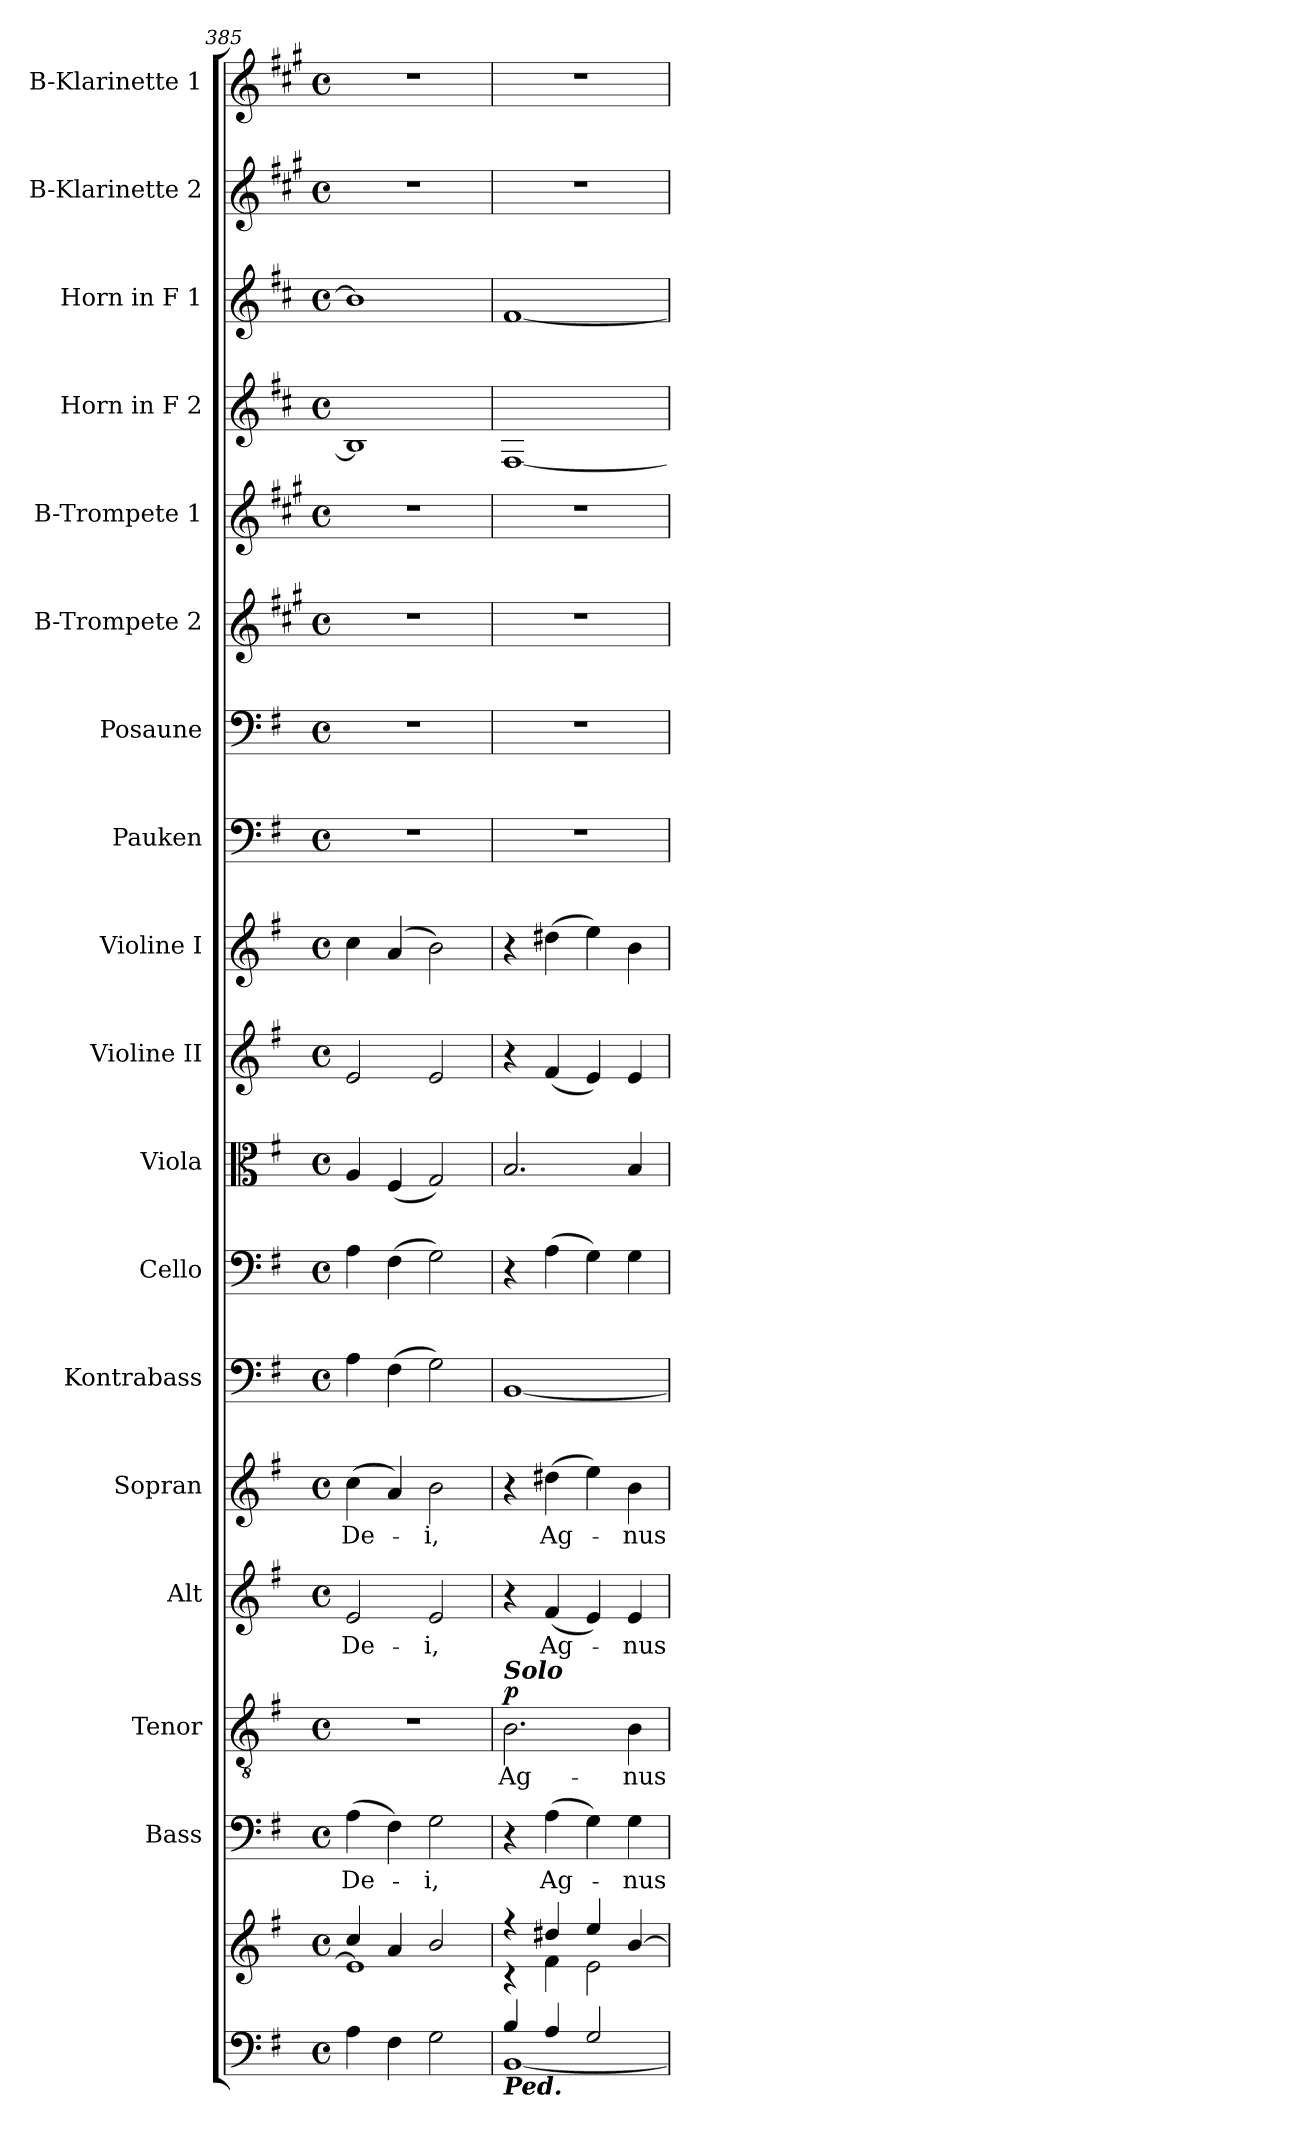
**kern	**kern	**kern	**text	**kern	**text	**dynam	**kern	**text	**kern	**text	**kern	**kern	**kern	**kern	**kern	**kern	**kern	**kern	**kern	**kern	**kern	**kern	**kern
*part18	*part18	*part17	*part17	*part16	*part16	*part16	*part15	*part15	*part14	*part14	*part13	*part12	*part11	*part10	*part9	*part8	*part7	*part6	*part5	*part4	*part3	*part2	*part1
*staff19	*staff18	*staff17	*staff17	*staff16	*staff16	*staff16	*staff15	*staff15	*staff14	*staff14	*staff13	*staff12	*staff11	*staff10	*staff9	*staff8	*staff7	*staff6	*staff5	*staff4	*staff3	*staff2	*staff1
*	*	*I"Bass	*	*I"Tenor	*	*	*I"Alt	*	*I"Sopran	*	*I"Kontrabass	*I"Cello	*I"Viola	*I"Violine II	*I"Violine I	*I"Pauken	*I"Posaune	*I"B-Trompete 2	*I"B-Trompete 1	*I"Horn in F 2	*I"Horn in F 1	*I"B-Klarinette 2	*I"B-Klarinette 1
*	*	*I'B.	*	*I'T.	*	*	*I'A.	*	*I'S.	*	*I'Kb.	*	*I'Vla.	*I'Vl. II	*I'Vl. I	*I'Pk.	*I'Pos.	*I'B Trp. 2	*I'B Trp. 1	*	*	*I'B Kl. 2	*I'B Kl. 1
*clefF4	*clefG2	*clefF4	*	*clefGv2	*	*	*clefG2	*	*clefG2	*	*clefF4	*clefF4	*clefC3	*clefG2	*clefG2	*clefF4	*clefF4	*clefG2	*clefG2	*clefG2	*clefG2	*clefG2	*clefG2
*	*	*	*	*	*	*	*	*	*	*	*ITrd7c12	*	*	*	*	*	*	*ITrd1c2	*ITrd1c2	*ITrd4c7	*ITrd4c7	*ITrd1c2	*ITrd1c2
*k[f#]	*k[f#]	*k[f#]	*	*k[f#]	*	*	*k[f#]	*	*k[f#]	*	*k[f#]	*k[f#]	*k[f#]	*k[f#]	*k[f#]	*k[f#]	*k[f#]	*k[f#]	*k[f#]	*k[f#]	*k[f#]	*k[f#]	*k[f#]
*G:	*G:	*G:	*	*G:	*	*	*G:	*	*G:	*	*G:	*G:	*G:	*G:	*G:	*G:	*G:	*G:	*G:	*G:	*G:	*G:	*G:
*M4/4	*M4/4	*M4/4	*	*M4/4	*	*	*M4/4	*	*M4/4	*	*M4/4	*M4/4	*M4/4	*M4/4	*M4/4	*M4/4	*M4/4	*M4/4	*M4/4	*M4/4	*M4/4	*M4/4	*M4/4
*met(c)	*met(c)	*met(c)	*	*met(c)	*	*	*met(c)	*	*met(c)	*	*met(c)	*met(c)	*met(c)	*met(c)	*met(c)	*met(c)	*met(c)	*met(c)	*met(c)	*met(c)	*met(c)	*met(c)	*met(c)
=385	=385	=385	=385	=385	=385	=385	=385	=385	=385	=385	=385	=385	=385	=385	=385	=385	=385	=385	=385	=385	=385	=385	=385
*	*^	*	*	*	*	*	*	*	*	*	*	*	*	*	*	*	*	*	*	*	*	*	*
!	!	!	!	!LO:LY:b	!	!	!	!	!LO:LY:b	!	!LO:LY:b	!	!	!	!	!	!	!	!	!	!	!	!	!
4A\	4cc/	1e]	(>4A\	De-	1r	.	.	2e/	De-	(>4cc\	De-	4AA\	4A\	4A/	2e/	4cc\	1r	1r	1r	1r	1E]	1e]	1r	1r
4F#\	4a/	.	4F#\)	.	.	.	.	.	.	4a/)	.	(>4FF#\	(>4F#\	(<4F#/	.	(4a/	.	.	.	.	.	.	.	.
!	!	!	!	!LO:LY:b	!	!	!	!	!LO:LY:b	!	!LO:LY:b	!	!	!	!	!	!	!	!	!	!	!	!	!
2G\	2b/	.	2G\	-i,	.	.	.	2e/	-i,	2b\	-i,	2GG\)	2G\)	2G/)	2e/	2b\)	.	.	.	.	.	.	.	.
=386	=386	=386	=386	=386	=386	=386	=386	=386	=386	=386	=386	=386	=386	=386	=386	=386	=386	=386	=386	=386	=386	=386	=386	=386
*^	*	*	*	*	*	*	*	*	*	*	*	*	*	*	*	*	*	*	*	*	*	*	*	*
!	!	!	!	!	!	!LO:TX:a:Bi:t=Solo	!	!	!	!	!	!	!	!	!	!	!	!	!	!	!	!	!	!	!
!LO:TX:b:Bi:t=Ped.	!	!	!	!	!	!	!	!	!	!	!	!	!	!	!	!	!	!	!	!	!	!	!	!	!
!	!	!	!	!	!	!	!LO:LY:b	!LO:DY:a	!	!	!	!	!	!	!	!	!	!	!	!	!	!	!	!	!
4B/	[<1BB	4r	4r	4r	.	2.B\	Ag-	p	4r	.	4r	.	[1BBB	4r	2.B/	4r	4r	1r	1r	1r	1r	[1BB	[1B	1r	1r
!	!	!	!	!	!LO:LY:b	!	!	!	!	!LO:LY:b	!	!LO:LY:b	!	!	!	!	!	!	!	!	!	!	!	!	!
4A/	.	4dd#X/	4f#\	(>4A\	Ag-	.	.	.	(<4f#/	Ag-	(>4dd#X\	Ag-	.	(>4A\	.	(<4f#/	(>4dd#X\	.	.	.	.	.	.	.	.
2G/	.	4ee/	2e\	4G\)	.	.	.	.	4e/)	.	4ee\)	.	.	4G\)	.	4e/)	4ee\)	.	.	.	.	.	.	.	.
!	!	!	!	!	!LO:LY:b	!	!LO:LY:b	!	!	!LO:LY:b	!	!LO:LY:b	!	!	!	!	!	!	!	!	!	!	!	!	!
.	.	[>4b/	.	4G\	-nus	4B\	-nus	.	4e/	-nus	4b\	-nus	.	4G\	4B/	4e/	4b\	.	.	.	.	.	.	.	.
*v	*v	*	*	*	*	*	*	*	*	*	*	*	*	*	*	*	*	*	*	*	*	*	*	*	*
*	*v	*v	*	*	*	*	*	*	*	*	*	*	*	*	*	*	*	*	*	*	*	*	*	*
=	=	=	=	=	=	=	=	=	=	=	=	=	=	=	=	=	=	=	=	=	=	=	=
*-	*-	*-	*-	*-	*-	*-	*-	*-	*-	*-	*-	*-	*-	*-	*-	*-	*-	*-	*-	*-	*-	*-	*-
